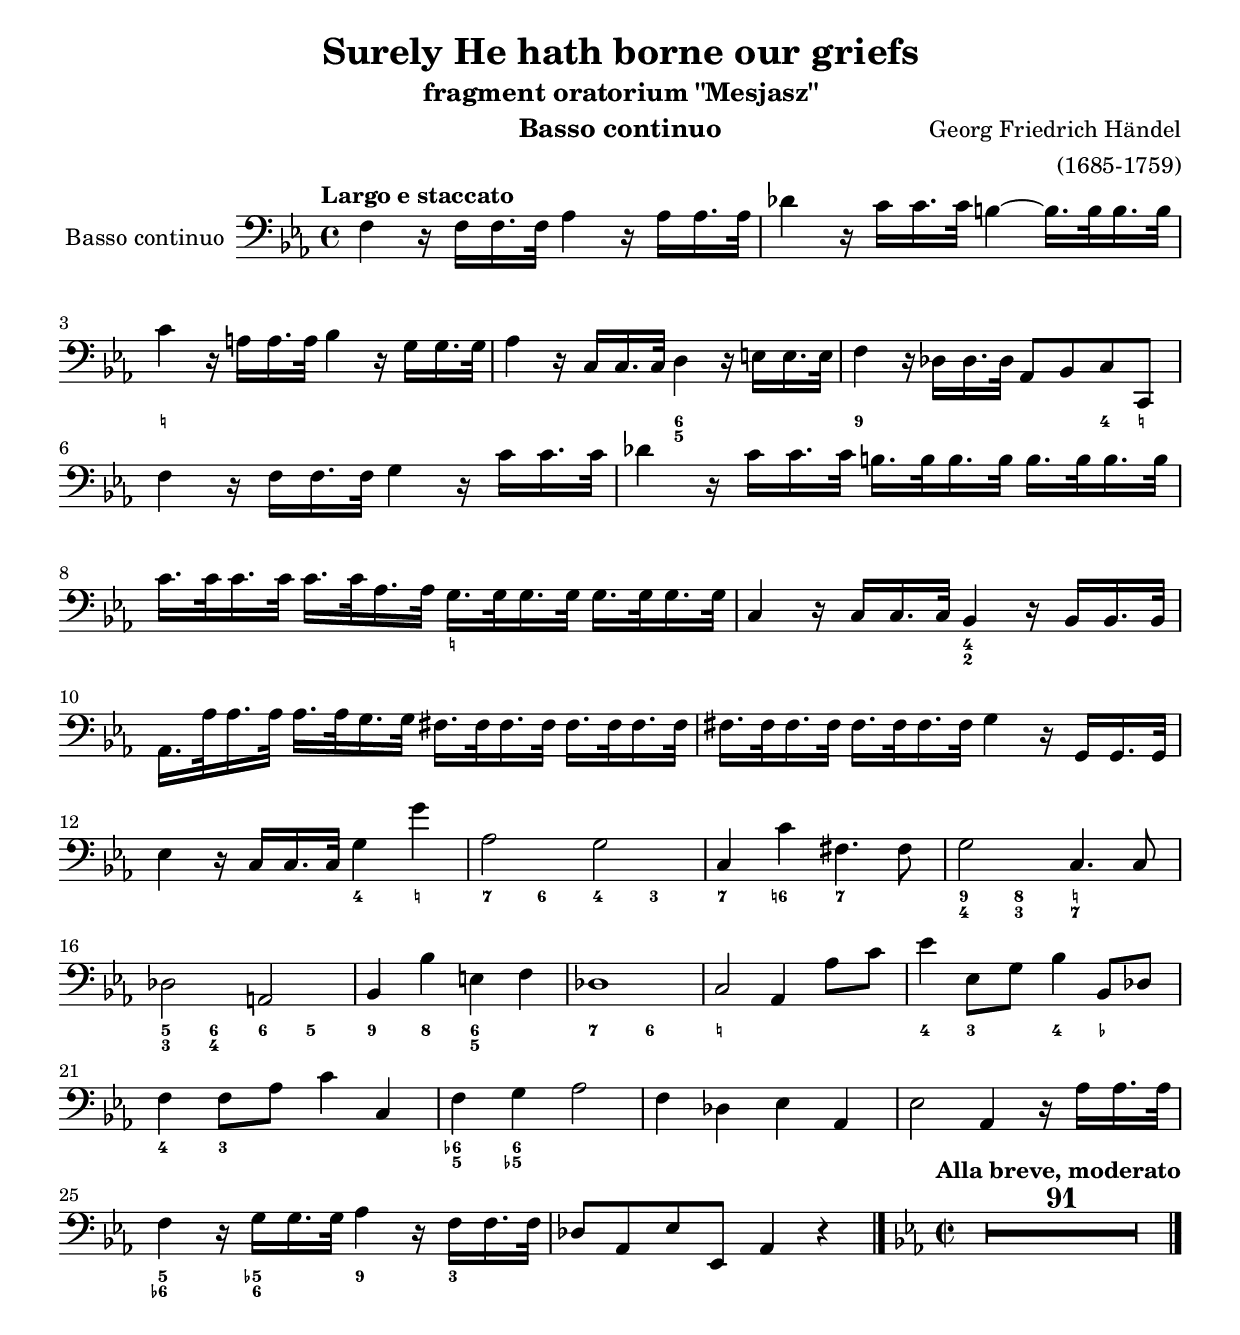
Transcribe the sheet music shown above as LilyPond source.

\version "2.13.45"
\pointAndClickOff
\include "italiano.ly"

#(set-global-staff-size 20)

\include "filename.ily"
\bookOutputSuffix "continuo"

\paper {
    % page-count = #
    % top-margin = \mm
    % bottom-margin = \mm
    top-markup-spacing #'basic-distance = 8
    markup-system-spacing #'basic-distance = 18
    top-system-spacing #'basic-distance = 8
    top-system-spacing #'padding = 2
    last-bottom-spacing #'basic-distance = 9
    % ragged-last-bottom = ##f
    % annotate-spacing = ##t
  }

\header {
    ﻿title = "Surely He hath borne our griefs"
subtitle = "fragment oratorium \"Mesjasz\""
composer = \markup { 
    \right-column {
        "Georg Friedrich Händel"
        "(1685-1759)"
      }
  }


    instrument = "Basso continuo"
    % tagline = ##f
  }

sharedProperties = {
    \include "global.ily"
  }

individualBreaks = {
}

\include "miscCommands.ily"
\include "continuoStruct.ily"

\score {
  <<
    \continuoStaffVar
    \context Staff = continuoStaff {
        \set Staff.instrumentName = "Basso continuo" 
        \unset Staff.shortInstrumentName 
      }
  >>
    
    \layout { 
        indent = 30 \mm
        % short-indent = \mm
        % system-count = #
        \context {
            \Staff   
                \override BarLine #'space-alist =
                    #'((time-signature . (extra-space . 0.75))
                      (custos . (minimum-space . 2.0))
                      (clef . (minimum-space . 1.0))
                      (key-signature . (extra-space . 1.0))
                      (key-cancellation . (extra-space . 1.0))
                      (first-note . (fixed-space . 1))
                      (next-note . (minimum-fixed-space  . 1.2))
                      (right-edge . (extra-space . 0.0)))
              }
        \context {
            \Score 
            \override BarNumber #'self-alignment-X = 
                #(lambda (grob)
                   (let ((break-dir (ly:item-break-dir grob)))
                     (set! (ly:grob-property grob 'self-alignment-X)
                           (if (= break-dir RIGHT)
                               1
                               0))))
          }
      }
  }
